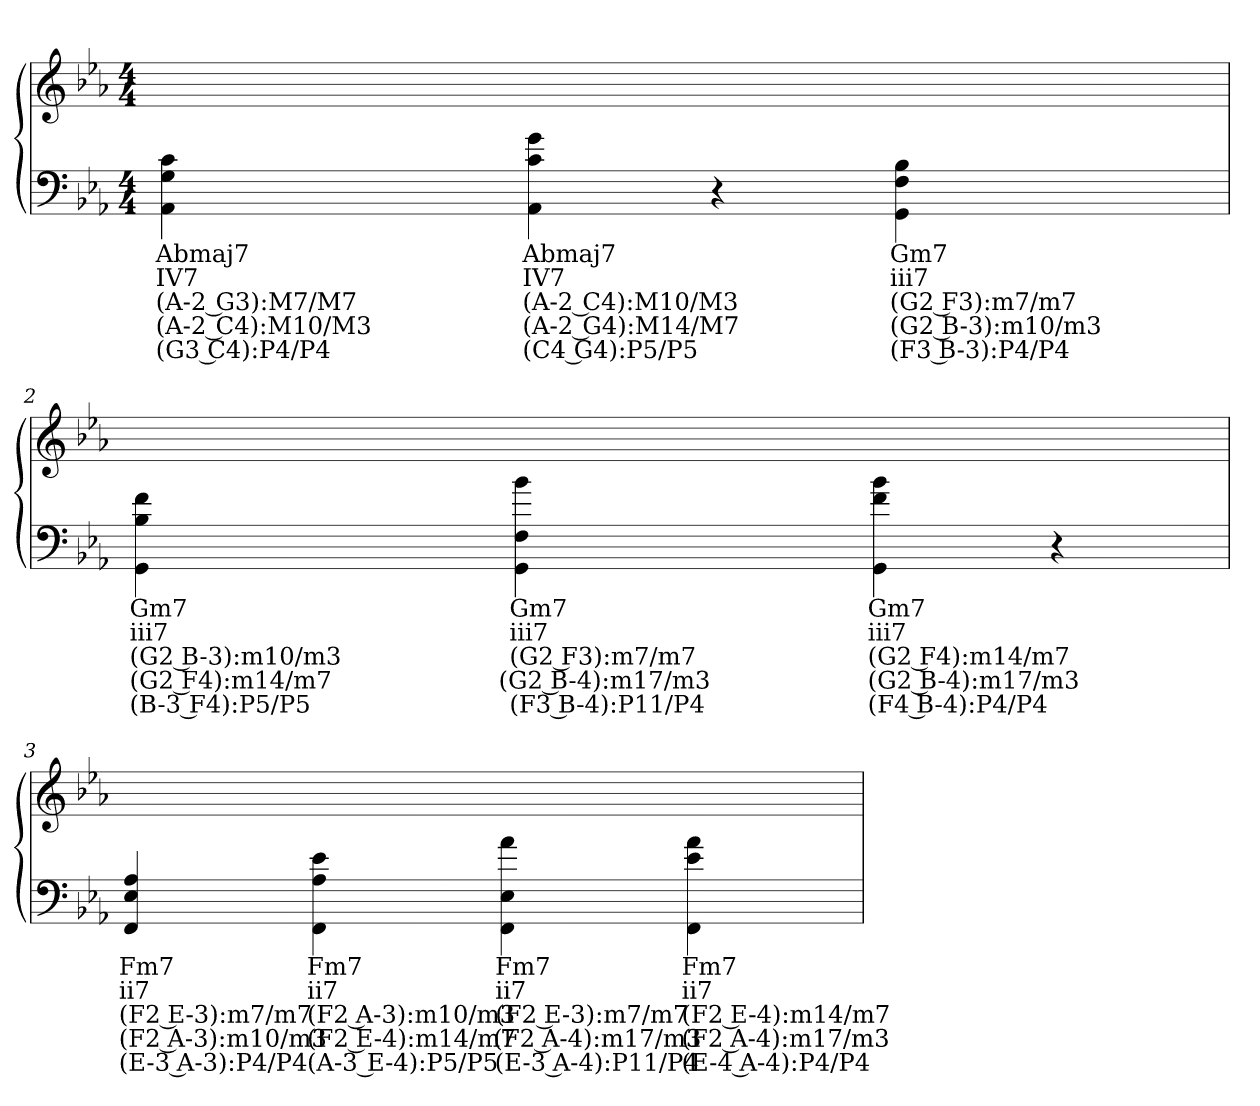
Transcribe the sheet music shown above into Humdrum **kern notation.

**kern	**text	**text	**text	**text	**text	**kern
*part2	*part2	*part2	*part2	*part2	*part2	*part1
*staff2	*staff2	*staff2	*staff2	*staff2	*staff2	*staff1
*clefF4	*	*	*	*	*	*clefG2
*k[b-e-a-]	*	*	*	*	*	*k[b-e-a-]
*E-:	*	*	*	*	*	*E-:
*M4/4	*	*	*	*	*	*M4/4
*MM60	*	*	*	*	*	*MM60
=1	=1	=1	=1	=1	=1	=1
4AA- 4G 4c	Abmaj7	IV7	(A-2 G3):M7/M7	(A-2 C4):M10/M3	(G3 C4):P4/P4	1ryy
4AA- 4c 4g	Abmaj7	IV7	(A-2 C4):M10/M3	(A-2 G4):M14/M7	(C4 G4):P5/P5	.
4r	.	.	.	.	.	.
4GG 4F 4B-	Gm7	iii7	(G2 F3):m7/m7	(G2 B-3):m10/m3	(F3 B-3):P4/P4	.
=2	=2	=2	=2	=2	=2	=2
4GG 4B- 4f	Gm7	iii7	(G2 B-3):m10/m3	(G2 F4):m14/m7	(B-3 F4):P5/P5	1ryy
4GG 4F 4b-	Gm7	iii7	(G2 F3):m7/m7	(G2 B-4):m17/m3	(F3 B-4):P11/P4	.
4GG 4f 4b-	Gm7	iii7	(G2 F4):m14/m7	(G2 B-4):m17/m3	(F4 B-4):P4/P4	.
4r	.	.	.	.	.	.
=3	=3	=3	=3	=3	=3	=3
4FF 4E- 4A-	Fm7	ii7	(F2 E-3):m7/m7	(F2 A-3):m10/m3	(E-3 A-3):P4/P4	1ryy
4FF 4A- 4e-	Fm7	ii7	(F2 A-3):m10/m3	(F2 E-4):m14/m7	(A-3 E-4):P5/P5	.
4FF 4E- 4a-	Fm7	ii7	(F2 E-3):m7/m7	(F2 A-4):m17/m3	(E-3 A-4):P11/P4	.
4FF 4e- 4a-	Fm7	ii7	(F2 E-4):m14/m7	(F2 A-4):m17/m3	(E-4 A-4):P4/P4	.
=	=	=	=	=	=	=
*-	*-	*-	*-	*-	*-	*-
